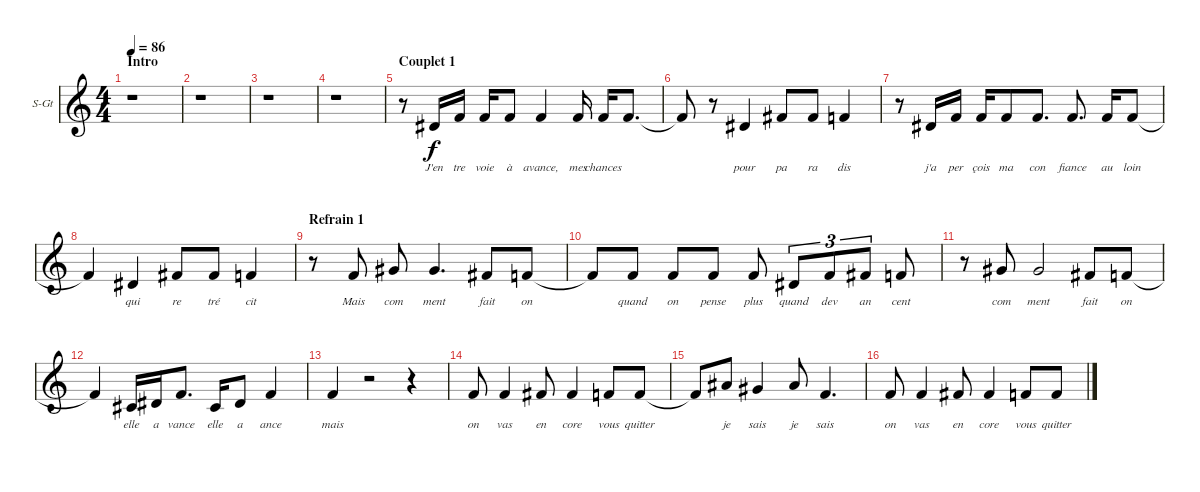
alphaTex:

\bracketExtendMode groupsimilarinstruments
\firstSystemTrackNameOrientation horizontal
\otherSystemsTrackNameOrientation horizontal
\track ("Chant" "S-Gt") {instrument flute}
\staff {score}
\tuning (E4 B3 G3 D3 A2 E2)
\displaytranspose 12
\ts (4 4)
\section ("" "Intro")
\tempo 86
\clef g2
\ks c
r.1{dy f instrument flute} |
r.1 |
r.1 |
r.1 |
\section ("" "Couplet 1")
r.8 6.5.16{lyrics (0 "J'en") lyrics (1 "") lyrics (2 "") lyrics (3 "") lyrics (4 "")} 8.5.16{lyrics (0 "tre") lyrics (1 "") lyrics (2 "") lyrics (3 "") lyrics (4 "")} 8.5.16{lyrics (0 "voie") lyrics (1 "") lyrics (2 "") lyrics (3 "") lyrics (4 "")} 8.5.8{lyrics (0 "à") lyrics (1 "") lyrics (2 "") lyrics (3 "") lyrics (4 "")} 8.5.4{lyrics (0 "avance,") lyrics (1 "") lyrics (2 "") lyrics (3 "") lyrics (4 "")} 8.5.16{lyrics (0 "mes") lyrics (1 "") lyrics (2 "") lyrics (3 "") lyrics (4 "")} 8.5.16{lyrics (0 "chances") lyrics (1 "") lyrics (2 "") lyrics (3 "") lyrics (4 "")} 8.5.8{d lyrics (0 " ") lyrics (1 "") lyrics (2 "") lyrics (3 "") lyrics (4 "")} |
8.5{t}.8 r.8 6.5.4{lyrics (0 "pour") lyrics (1 "") lyrics (2 "") lyrics (3 "") lyrics (4 "")} 9.5.8{lyrics (0 "pa") lyrics (1 "") lyrics (2 "") lyrics (3 "") lyrics (4 "")} 9.5.8{lyrics (0 "ra") lyrics (1 "") lyrics (2 "") lyrics (3 "") lyrics (4 "")} 8.5.4{lyrics (0 "dis") lyrics (1 "") lyrics (2 "") lyrics (3 "") lyrics (4 "")} |
r.8 6.5.16{lyrics (0 "j'a") lyrics (1 "") lyrics (2 "") lyrics (3 "") lyrics (4 "")} 8.5.16{lyrics (0 "per") lyrics (1 "") lyrics (2 "") lyrics (3 "") lyrics (4 "")} 8.5.16{lyrics (0 "çois") lyrics (1 "") lyrics (2 "") lyrics (3 "") lyrics (4 "")} 8.5.8{lyrics (0 "ma") lyrics (1 "") lyrics (2 "") lyrics (3 "") lyrics (4 "")} 8.5.8{d lyrics (0 "con") lyrics (1 "") lyrics (2 "") lyrics (3 "") lyrics (4 "")} 8.5.8{d lyrics (0 "fiance") lyrics (1 "") lyrics (2 "") lyrics (3 "") lyrics (4 "")} 8.5.16{lyrics (0 "au") lyrics (1 "") lyrics (2 "") lyrics (3 "") lyrics (4 "")} 8.5.8{lyrics (0 "loin") lyrics (1 "") lyrics (2 "") lyrics (3 "") lyrics (4 "")} |
8.5{t}.4 6.5.4{lyrics (0 "qui") lyrics (1 "") lyrics (2 "") lyrics (3 "") lyrics (4 "")} 9.5.8{lyrics (0 "re") lyrics (1 "") lyrics (2 "") lyrics (3 "") lyrics (4 "")} 9.5.8{lyrics (0 "tré") lyrics (1 "") lyrics (2 "") lyrics (3 "") lyrics (4 "")} 8.5.4{lyrics (0 "cit") lyrics (1 "") lyrics (2 "") lyrics (3 "") lyrics (4 "")} |
\section ("" "Refrain 1")
r.8 8.5.8{lyrics (0 "Mais") lyrics (1 "") lyrics (2 "") lyrics (3 "") lyrics (4 "")} 11.5.8{lyrics (0 "com") lyrics (1 "") lyrics (2 "") lyrics (3 "") lyrics (4 "")} 11.5.4{d lyrics (0 "ment") lyrics (1 "") lyrics (2 "") lyrics (3 "") lyrics (4 "")} 9.5.8{lyrics (0 "fait") lyrics (1 "") lyrics (2 "") lyrics (3 "") lyrics (4 "")} 8.5.8{lyrics (0 "on") lyrics (1 "") lyrics (2 "") lyrics (3 "") lyrics (4 "")} |
8.5{t}.8 8.5.8{lyrics (0 "quand") lyrics (1 "") lyrics (2 "") lyrics (3 "") lyrics (4 "")} 8.5.8{lyrics (0 "on") lyrics (1 "") lyrics (2 "") lyrics (3 "") lyrics (4 "")} 8.5.8{lyrics (0 "pense") lyrics (1 "") lyrics (2 "") lyrics (3 "") lyrics (4 "")} 8.5.8{lyrics (0 "plus") lyrics (1 "") lyrics (2 "") lyrics (3 "") lyrics (4 "")} 6.5.8{tu (3 2) lyrics (0 "quand") lyrics (1 "") lyrics (2 "") lyrics (3 "") lyrics (4 "")} 8.5.8{tu (3 2) lyrics (0 "dev") lyrics (1 "") lyrics (2 "") lyrics (3 "") lyrics (4 "")} 9.5.8{tu (3 2) lyrics (0 "an") lyrics (1 "") lyrics (2 "") lyrics (3 "") lyrics (4 "")} 8.5.8{lyrics (0 "cent") lyrics (1 "") lyrics (2 "") lyrics (3 "") lyrics (4 "")} |
r.8 11.5.8{lyrics (0 "com") lyrics (1 "") lyrics (2 "") lyrics (3 "") lyrics (4 "")} 11.5.2{lyrics (0 "ment") lyrics (1 "") lyrics (2 "") lyrics (3 "") lyrics (4 "")} 9.5.8{lyrics (0 "fait") lyrics (1 "") lyrics (2 "") lyrics (3 "") lyrics (4 "")} 8.5.8{lyrics (0 "on") lyrics (1 "") lyrics (2 "") lyrics (3 "") lyrics (4 "")} |
8.5{t}.4 4.5.16{lyrics (0 "elle") lyrics (1 "") lyrics (2 "") lyrics (3 "") lyrics (4 "")} 6.5.16{lyrics (0 "a") lyrics (1 "") lyrics (2 "") lyrics (3 "") lyrics (4 "")} 8.5.8{d lyrics (0 "vance") lyrics (1 "") lyrics (2 "") lyrics (3 "") lyrics (4 "")} 4.5.16{lyrics (0 "elle") lyrics (1 "") lyrics (2 "") lyrics (3 "") lyrics (4 "")} 6.5.8{lyrics (0 "a") lyrics (1 "") lyrics (2 "") lyrics (3 "") lyrics (4 "")} 8.5.4{lyrics (0 "ance") lyrics (1 "") lyrics (2 "") lyrics (3 "") lyrics (4 "")} |
8.5.4{lyrics (0 "mais") lyrics (1 "") lyrics (2 "") lyrics (3 "") lyrics (4 "")} r.2 r.4 |
8.5.8{lyrics (0 "on") lyrics (1 "") lyrics (2 "") lyrics (3 "") lyrics (4 "")} 8.5.4{lyrics (0 "vas") lyrics (1 "") lyrics (2 "") lyrics (3 "") lyrics (4 "")} 9.5.8{lyrics (0 "en") lyrics (1 "") lyrics (2 "") lyrics (3 "") lyrics (4 "")} 9.5.4{lyrics (0 "core") lyrics (1 "") lyrics (2 "") lyrics (3 "") lyrics (4 "")} 8.5.8{lyrics (0 "vous") lyrics (1 "") lyrics (2 "") lyrics (3 "") lyrics (4 "")} 8.5.8{lyrics (0 "quitter") lyrics (1 "") lyrics (2 "") lyrics (3 "") lyrics (4 "")} |
8.5{t}.8 8.4.8{lyrics (0 "je") lyrics (1 "") lyrics (2 "") lyrics (3 "") lyrics (4 "")} 6.4.4{lyrics (0 "sais") lyrics (1 "") lyrics (2 "") lyrics (3 "") lyrics (4 "")} 8.4.8{lyrics (0 "je") lyrics (1 "") lyrics (2 "") lyrics (3 "") lyrics (4 "")} 8.5.4{d lyrics (0 "sais") lyrics (1 "") lyrics (2 "") lyrics (3 "") lyrics (4 "")} |
8.5.8{lyrics (0 "on") lyrics (1 "") lyrics (2 "") lyrics (3 "") lyrics (4 "")} 8.5.4{lyrics (0 "vas") lyrics (1 "") lyrics (2 "") lyrics (3 "") lyrics (4 "")} 9.5.8{lyrics (0 "en") lyrics (1 "") lyrics (2 "") lyrics (3 "") lyrics (4 "")} 9.5.4{lyrics (0 "core") lyrics (1 "") lyrics (2 "") lyrics (3 "") lyrics (4 "")} 8.5.8{lyrics (0 "vous") lyrics (1 "") lyrics (2 "") lyrics (3 "") lyrics (4 "")} 8.5.8{lyrics (0 "quitter") lyrics (1 "") lyrics (2 "") lyrics (3 "") lyrics (4 "")}
